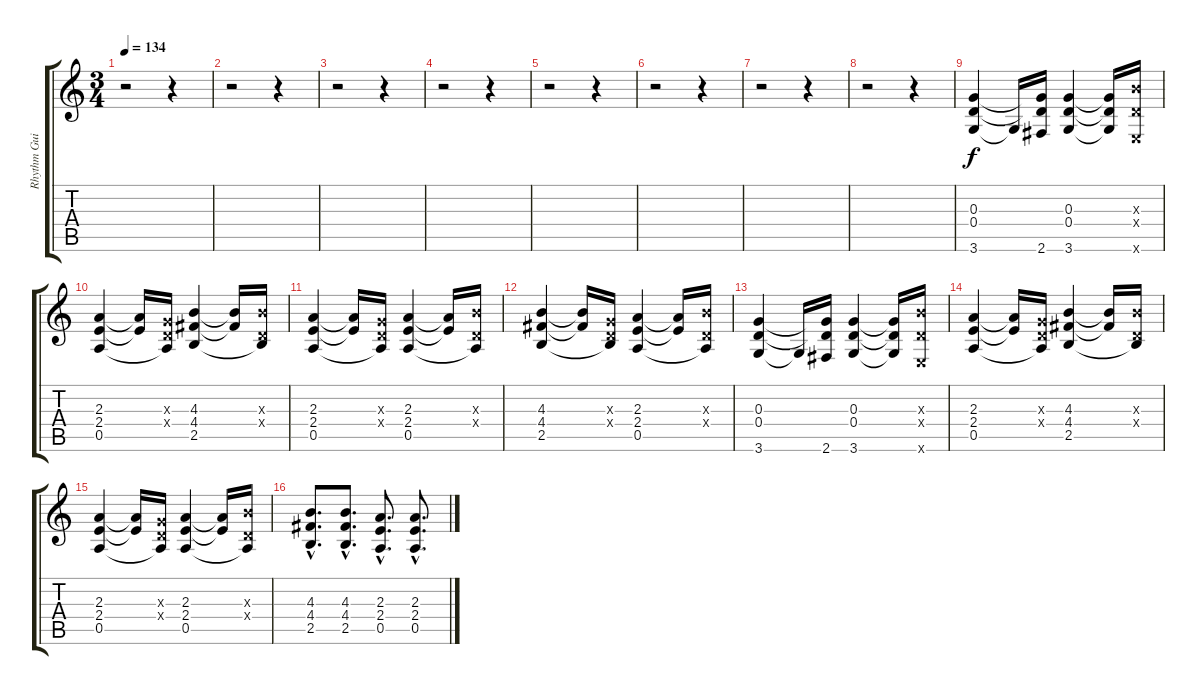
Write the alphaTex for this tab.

\track ("Rhythm Guitar 1" "Rhythm Gui") {instrument distortionguitar}
\staff {score tabs}
\tuning (E4 B3 G3 D3 A2 E2) {hide}
\ts (3 4)
\tempo 134
\clef g2
\ks c
r.2{dy f} r.4 |
r.2 r.4 |
r.2 r.4 |
r.2 r.4 |
r.2 r.4 |
r.2 r.4 |
r.2 r.4 |
r.2 r.4 |
(0.3 0.4 3.6).4 3.6{t}.16 (0.3{t} 0.4{t} 2.6).16 (0.3 0.4 3.6).4 (0.3{t} 0.4{t} 3.6{t}).16 (4.3{x} 0.4{x} 0.6{x}).16 |
(2.3 2.4 0.5).4 (2.3{t} 2.4{t}).16 (0.3{x} 0.4{x} 0.5{t}).16 (4.3 4.4 2.5).4 (4.3{t} 4.4{t}).16 (4.3{x} 0.4{x} 2.5{t}).16 |
(2.3 2.4 0.5).4 (2.3{t} 2.4{t}).16 (0.3{x} 0.4{x} 0.5{t}).16 (2.3 2.4 0.5).4 (2.3{t} 2.4{t}).16 (4.3{x} 0.4{x} 0.5{t}).16 |
(4.3 4.4 2.5).4 (4.3{t} 4.4{t}).16 (0.3{x} 0.4{x} 2.5{t}).16 (2.3 2.4 0.5).4 (2.3{t} 2.4{t}).16 (4.3{x} 0.4{x} 0.5{t}).16 |
(0.3 0.4 3.6).4 3.6{t}.16 (0.3{t} 0.4{t} 2.6).16 (0.3 0.4 3.6).4 (0.3{t} 0.4{t} 3.6{t}).16 (4.3{x} 0.4{x} 0.6{x}).16 |
(2.3 2.4 0.5).4 (2.3{t} 2.4{t}).16 (0.3{x} 0.4{x} 0.5{t}).16 (4.3 4.4 2.5).4 (4.3{t} 4.4{t}).16 (4.3{x} 0.4{x} 2.5{t}).16 |
(2.3 2.4 0.5).4 (2.3{t} 2.4{t}).16 (0.3{x} 0.4{x} 0.5{t}).16 (2.3 2.4 0.5).4 (2.3{t} 2.4{t}).16 (4.3{x} 0.4{x} 0.5{t}).16 |
(4.3{hac} 4.4{hac} 2.5{hac}).8{d} (4.3{hac} 4.4{hac} 2.5{hac}).8{d} (2.3{hac} 2.4{hac} 0.5{hac}).8{d} (2.3{hac} 2.4{hac} 0.5{hac}).8{d}
